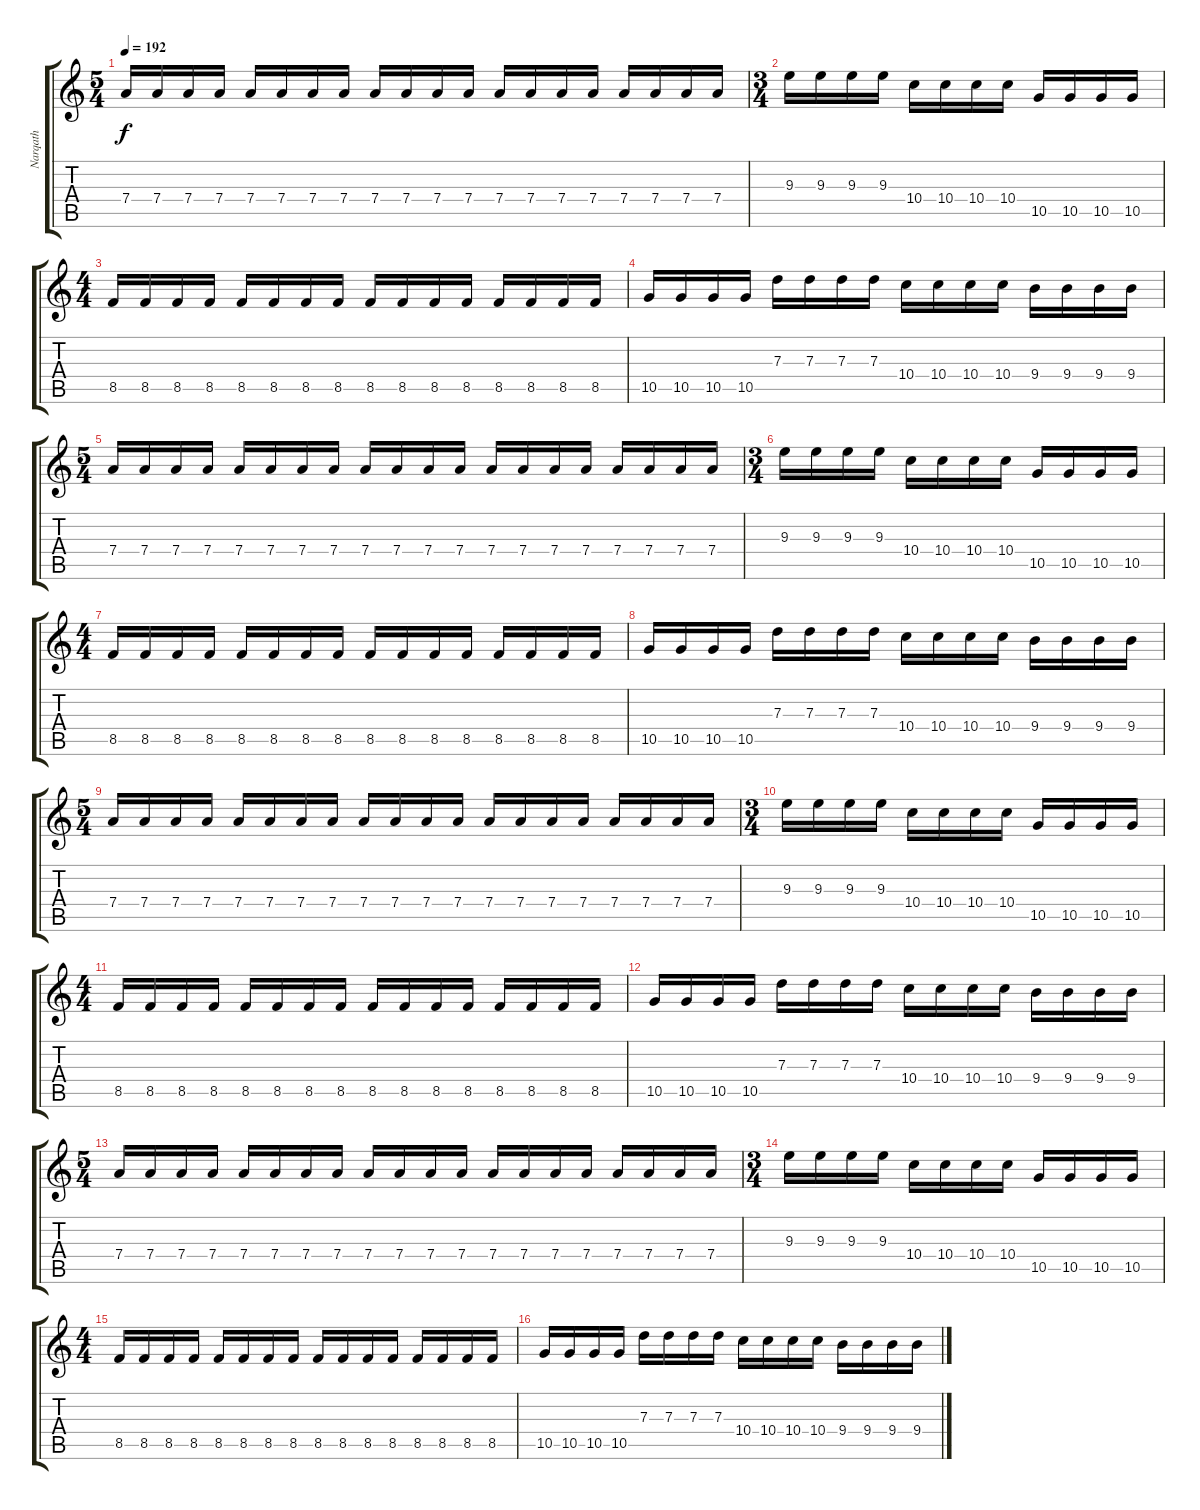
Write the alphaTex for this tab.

\track ("Narqath" "Narqath") {instrument distortionguitar}
\staff {score tabs}
\tuning (E4 B3 G3 D3 A2 E2) {hide}
\ts (5 4)
\tempo 192
\clef g2
\ks c
7.4.16{dy f} 7.4.16 7.4.16 7.4.16 7.4.16 7.4.16 7.4.16 7.4.16 7.4.16 7.4.16 7.4.16 7.4.16 7.4.16 7.4.16 7.4.16 7.4.16 7.4.16 7.4.16 7.4.16 7.4.16 |
\ts (3 4)
9.3.16 9.3.16 9.3.16 9.3.16 10.4.16 10.4.16 10.4.16 10.4.16 10.5.16 10.5.16 10.5.16 10.5.16 |
\ts (4 4)
8.5.16 8.5.16 8.5.16 8.5.16 8.5.16 8.5.16 8.5.16 8.5.16 8.5.16 8.5.16 8.5.16 8.5.16 8.5.16 8.5.16 8.5.16 8.5.16 |
10.5.16 10.5.16 10.5.16 10.5.16 7.3.16 7.3.16 7.3.16 7.3.16 10.4.16 10.4.16 10.4.16 10.4.16 9.4.16 9.4.16 9.4.16 9.4.16 |
\ts (5 4)
7.4.16 7.4.16 7.4.16 7.4.16 7.4.16 7.4.16 7.4.16 7.4.16 7.4.16 7.4.16 7.4.16 7.4.16 7.4.16 7.4.16 7.4.16 7.4.16 7.4.16 7.4.16 7.4.16 7.4.16 |
\ts (3 4)
9.3.16 9.3.16 9.3.16 9.3.16 10.4.16 10.4.16 10.4.16 10.4.16 10.5.16 10.5.16 10.5.16 10.5.16 |
\ts (4 4)
8.5.16 8.5.16 8.5.16 8.5.16 8.5.16 8.5.16 8.5.16 8.5.16 8.5.16 8.5.16 8.5.16 8.5.16 8.5.16 8.5.16 8.5.16 8.5.16 |
10.5.16 10.5.16 10.5.16 10.5.16 7.3.16 7.3.16 7.3.16 7.3.16 10.4.16 10.4.16 10.4.16 10.4.16 9.4.16 9.4.16 9.4.16 9.4.16 |
\ts (5 4)
7.4.16 7.4.16 7.4.16 7.4.16 7.4.16 7.4.16 7.4.16 7.4.16 7.4.16 7.4.16 7.4.16 7.4.16 7.4.16 7.4.16 7.4.16 7.4.16 7.4.16 7.4.16 7.4.16 7.4.16 |
\ts (3 4)
9.3.16 9.3.16 9.3.16 9.3.16 10.4.16 10.4.16 10.4.16 10.4.16 10.5.16 10.5.16 10.5.16 10.5.16 |
\ts (4 4)
8.5.16 8.5.16 8.5.16 8.5.16 8.5.16 8.5.16 8.5.16 8.5.16 8.5.16 8.5.16 8.5.16 8.5.16 8.5.16 8.5.16 8.5.16 8.5.16 |
10.5.16 10.5.16 10.5.16 10.5.16 7.3.16 7.3.16 7.3.16 7.3.16 10.4.16 10.4.16 10.4.16 10.4.16 9.4.16 9.4.16 9.4.16 9.4.16 |
\ts (5 4)
7.4.16 7.4.16 7.4.16 7.4.16 7.4.16 7.4.16 7.4.16 7.4.16 7.4.16 7.4.16 7.4.16 7.4.16 7.4.16 7.4.16 7.4.16 7.4.16 7.4.16 7.4.16 7.4.16 7.4.16 |
\ts (3 4)
9.3.16 9.3.16 9.3.16 9.3.16 10.4.16 10.4.16 10.4.16 10.4.16 10.5.16 10.5.16 10.5.16 10.5.16 |
\ts (4 4)
8.5.16 8.5.16 8.5.16 8.5.16 8.5.16 8.5.16 8.5.16 8.5.16 8.5.16 8.5.16 8.5.16 8.5.16 8.5.16 8.5.16 8.5.16 8.5.16 |
10.5.16 10.5.16 10.5.16 10.5.16 7.3.16 7.3.16 7.3.16 7.3.16 10.4.16 10.4.16 10.4.16 10.4.16 9.4.16 9.4.16 9.4.16 9.4.16
